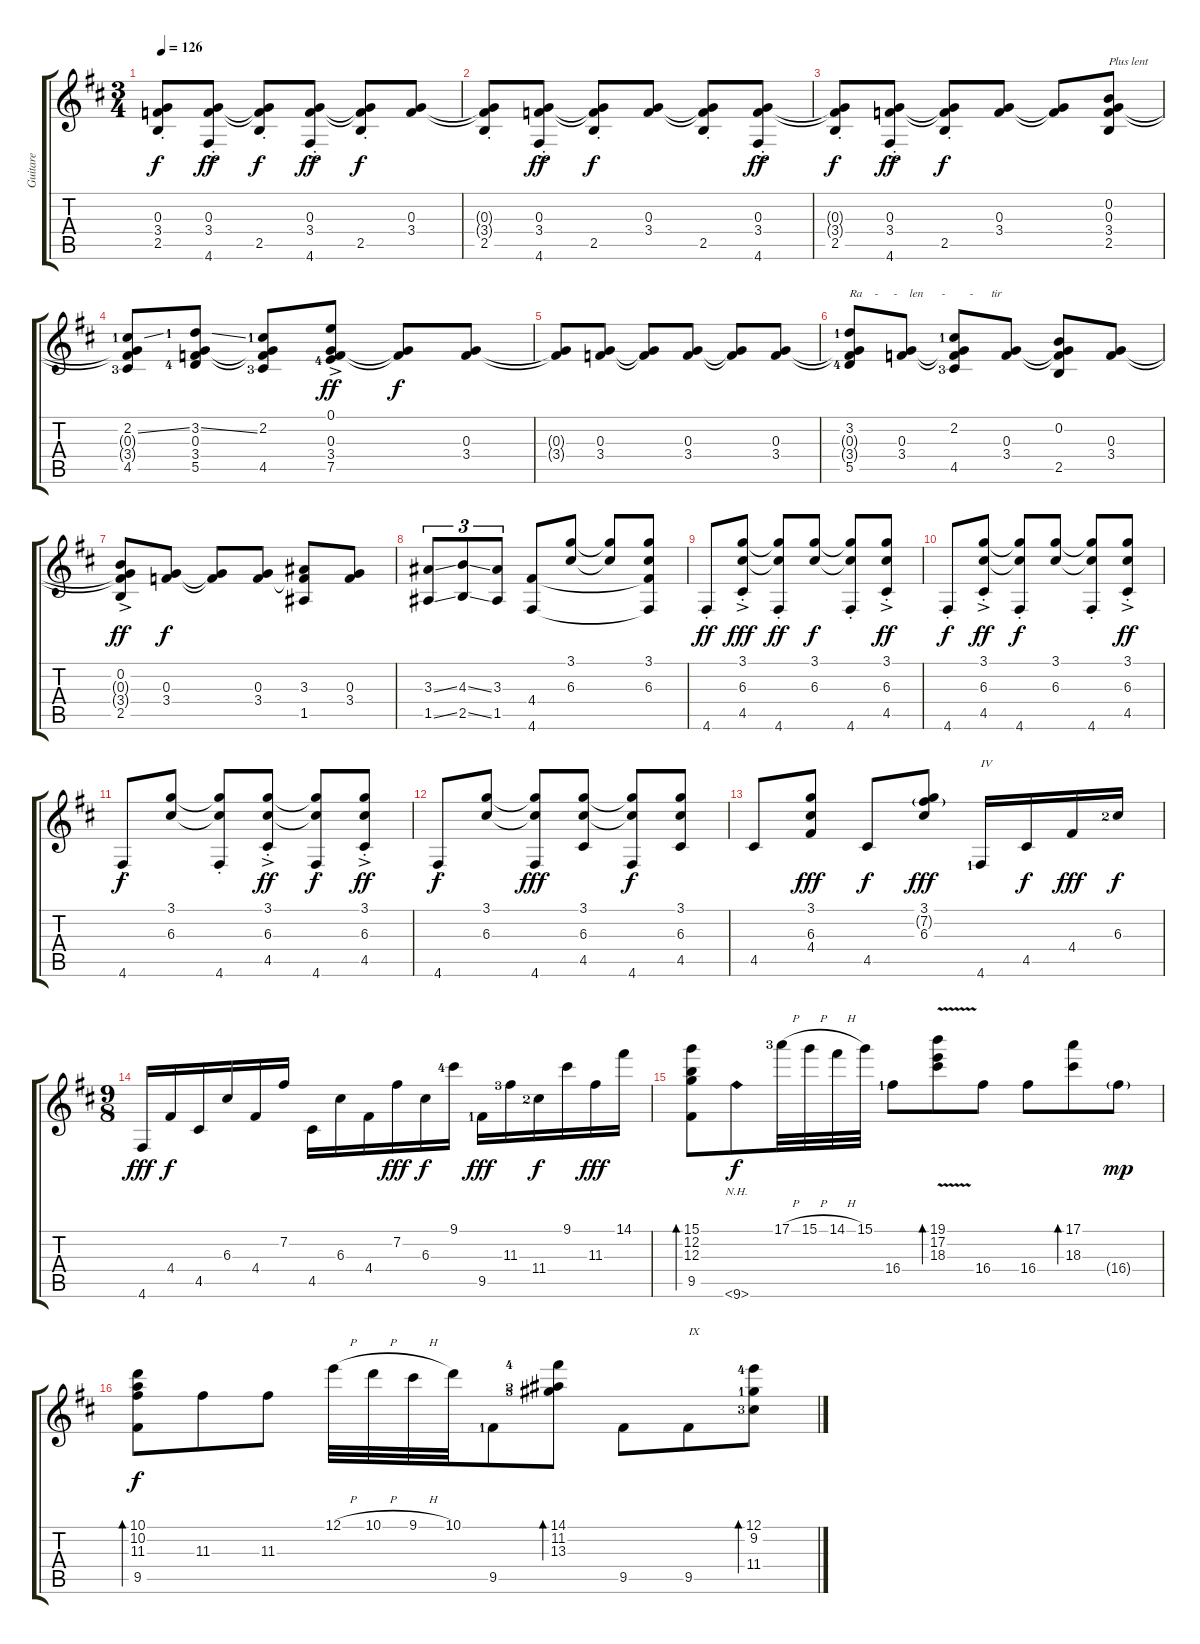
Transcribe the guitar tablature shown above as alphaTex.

\track ("Guitare" "Guitare") {instrument acousticguitarnylon}
\staff {score tabs}
\tuning (E4 B3 G3 D3 A2 D2) {hide}
\ts (3 4)
\tempo 126
\clef g2
\ks d
(0.3{t} 3.4{t} 2.5{st}).8{dy f} (0.3 3.4 4.6{ac st}).8{dy ff} (0.3{t} 3.4{t} 2.5{st}).8{dy f} (0.3 3.4 4.6{ac st}).8{dy ff} (0.3{t} 3.4{t} 2.5{st}).8{dy f} (0.3 3.4).8 |
(0.3{t} 3.4{t} 2.5{st}).8 (0.3 3.4 4.6{ac st}).8{dy ff} (0.3{t} 3.4{t} 2.5{st}).8{dy f} (0.3 3.4).8 (0.3{t} 3.4{t} 2.5{st}).8 (0.3 3.4 4.6{ac st}).8{dy ff} |
(0.3{t} 3.4{t} 2.5{st}).8{dy f} (0.3 3.4 4.6{ac st}).8{dy ff} (0.3{t} 3.4{t} 2.5{st}).8{dy f} (0.3 3.4).8 (0.3{t} 3.4{t}).8 (0.2 0.3 3.4 2.5).8{txt "Plus lent"} |
(2.2{ss lf 2} 0.3{t} 3.4{t} 4.5{lf 4}).8 (3.2{ss lf 2} 0.3 3.4 5.5{lf 5}).8 (2.2{lf 2} 0.3{t} 3.4{t} 4.5{lf 4}).8 (0.1{ac} 0.3 3.4 7.5{ac lf 5}).8{dy ff} (0.3{t} 3.4{t}).8{dy f} (0.3 3.4).8 |
(0.3{t} 3.4{t}).8 (0.3 3.4).8 (0.3{t} 3.4{t}).8 (0.3 3.4).8 (0.3{t} 3.4{t}).8 (0.3 3.4).8 |
(3.2{lf 2} 0.3{t} 3.4{t} 5.5{lf 5}).8{txt "Ra    -     -    len      -        -      tir"} (0.3 3.4).8 (2.2{lf 2} 0.3{t} 3.4{t} 4.5{lf 4}).8 (0.3 3.4).8 (0.2 0.3{t} 3.4{t} 2.5).8 (0.3 3.4).8 |
(0.2{ac} 0.3{t} 3.4{t} 2.5{ac}).8{dy ff} (0.3 3.4).8{dy f} (0.3{t} 3.4{t}).8 (0.3 3.4).8 (3.3 3.4{t} 1.5).8 (0.3 3.4).8 |
(3.3{ss} 1.5{ss}).8{tu (3 2)} (4.3{ss} 2.5{ss}).8{tu (3 2)} (3.3 1.5).8{tu (3 2)} (4.4 4.6).8 (3.1 6.3).8 (3.1{t} 6.3{t}).8 (3.1 6.3 4.4{t} 4.6{t}).8 |
4.6{st}.8{dy ff} (3.1 6.3 4.5{ac st}).8{dy fff} (3.1{t} 6.3{t} 4.6{st}).8{dy ff} (3.1 6.3).8{dy f} (3.1{t} 6.3{t} 4.6{st}).8 (3.1 6.3 4.5{ac st}).8{dy ff} |
4.6{st}.8{dy f} (3.1 6.3 4.5{ac st}).8{dy ff} (3.1{t} 6.3{t} 4.6{st}).8{dy f} (3.1 6.3).8 (3.1{t} 6.3{t} 4.6{st}).8 (3.1 6.3 4.5{ac st}).8{dy ff} |
4.6{st}.8{dy f} (3.1 6.3).8 (3.1{t} 6.3{t} 4.6{st}).8 (3.1 6.3 4.5{ac st}).8{dy ff} (3.1{t} 6.3{t} 4.6{st}).8{dy f} (3.1 6.3 4.5{ac st}).8{dy ff} |
4.6{st}.8{dy f} (3.1 6.3).8 (3.1{t} 6.3{t} 4.6).8{dy fff} (3.1 6.3 4.5).8 (3.1{t} 6.3{t} 4.6).8{dy f} (3.1 6.3 4.5).8 |
4.5.8 (3.1 6.3 4.4).8{dy fff} 4.5.8{dy f} (3.1 7.2{g} 6.3).8{dy fff} 4.6{lf 2}.16{txt "IV"} 4.5.16{dy f} 4.4.16{dy fff} 6.3{lf 3}.16{dy f} |
\ts (9 8)
4.6.16{dy fff} 4.4.16{dy f} 4.5.16 6.3.16 4.4.16 7.2.16 4.5.16 6.3.16 4.4.16 7.2.16{dy fff} 6.3.16{dy f} 9.1{lf 5}.16 9.5{lf 2}.16{dy fff} 11.3{lf 4}.16 11.4{lf 3}.16{dy f} 9.1.16 11.3.16{dy fff} 14.1.16 |
(15.1 12.2 12.3 9.5).8{bd 60} 9.6{nh}.8{dy f} 17.1{h lf 4}.32 15.1{h}.32 14.1{h}.32 15.1.32 16.4{lf 2}.8 (19.1{v} 17.2 18.3).8{bd 60} 16.4.8 16.4.8 (17.1 18.3).8{bd 60} 16.4{g}.8{dy mp} |
(10.1 10.2 11.3 9.5).8{bd 60 dy f} 11.3.8 11.3.8 12.1{h}.32 10.1{h}.32 9.1{h}.32 10.1.32 9.5{lf 2}.8 (14.1{lf 5} 11.2{lf 3} 13.3{lf 4}).8{bd 60} 9.5.8 9.5.8{txt "IX"} (12.1{lf 5} 9.2{lf 2} 11.4{lf 4}).8{bd 60}
